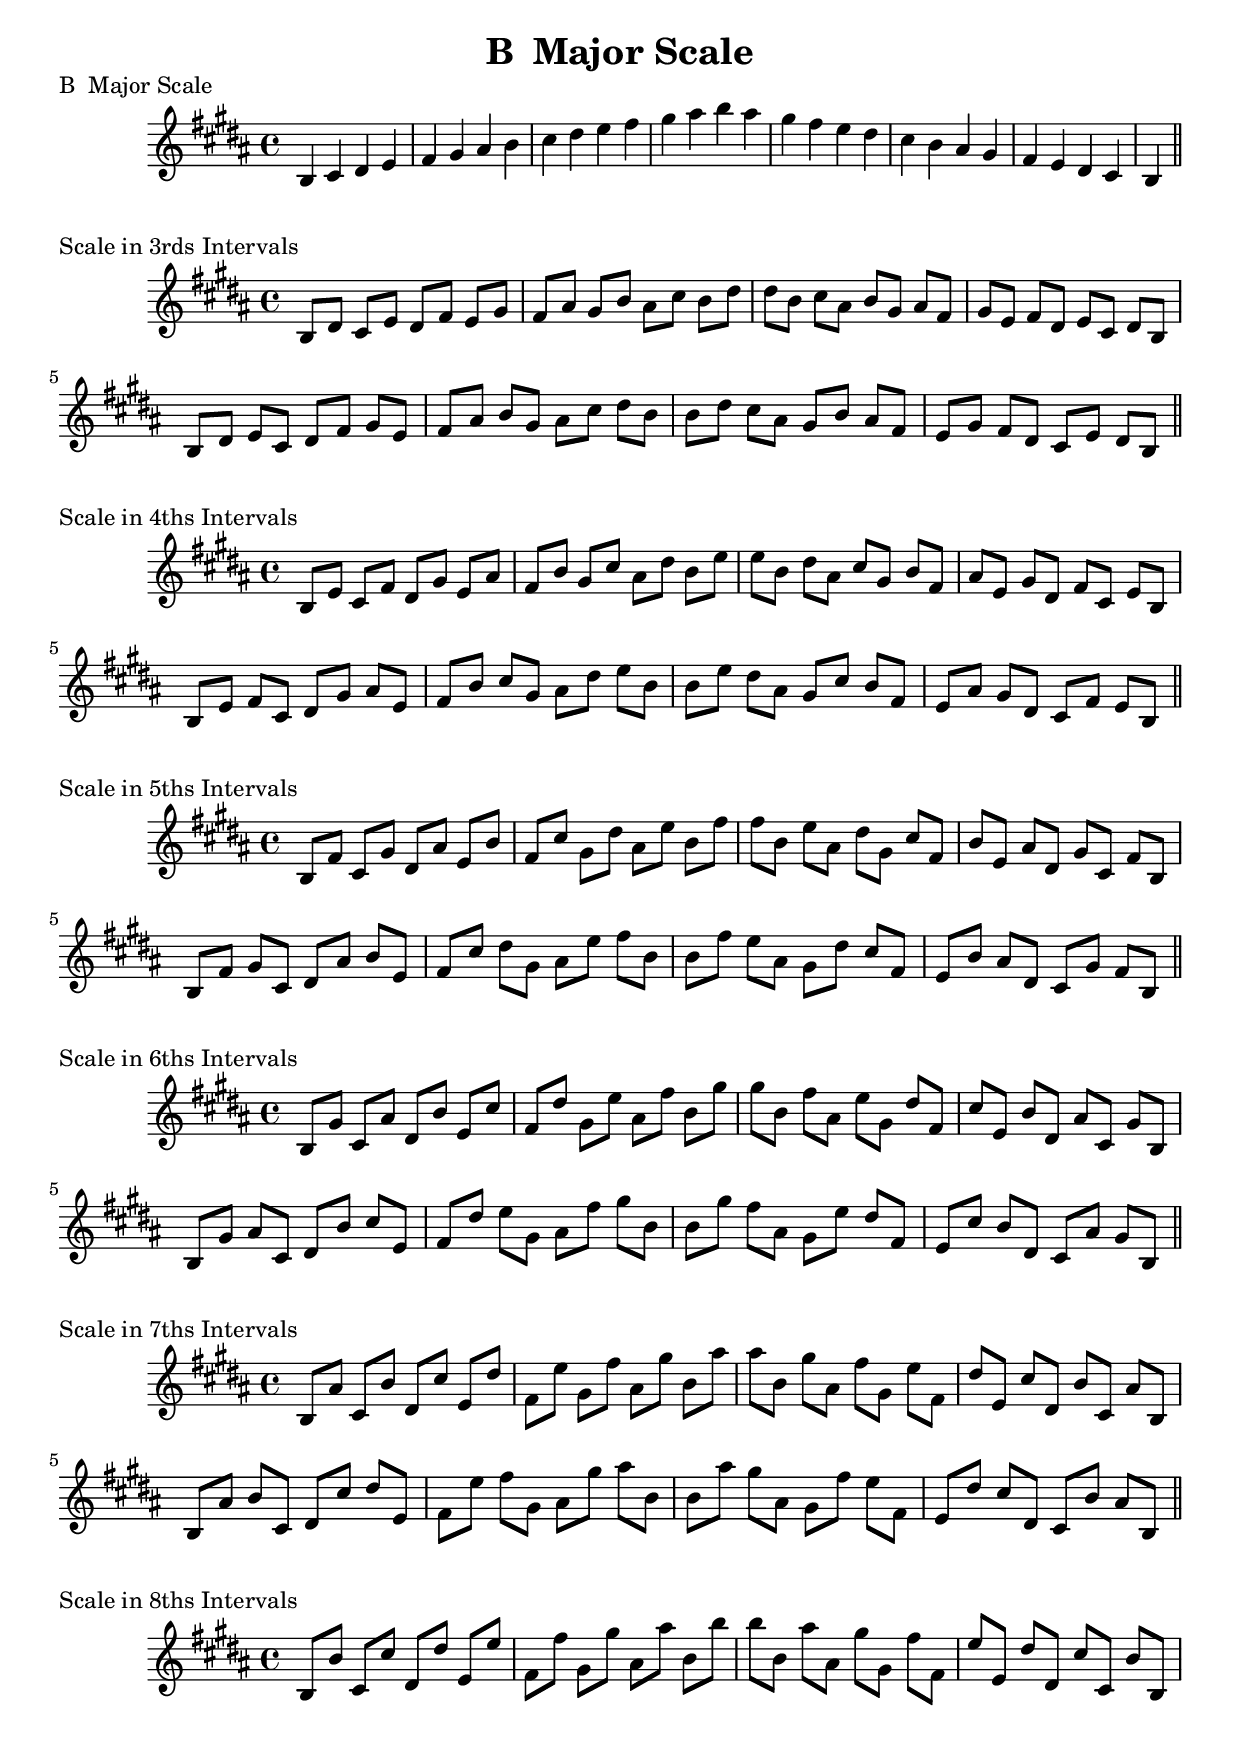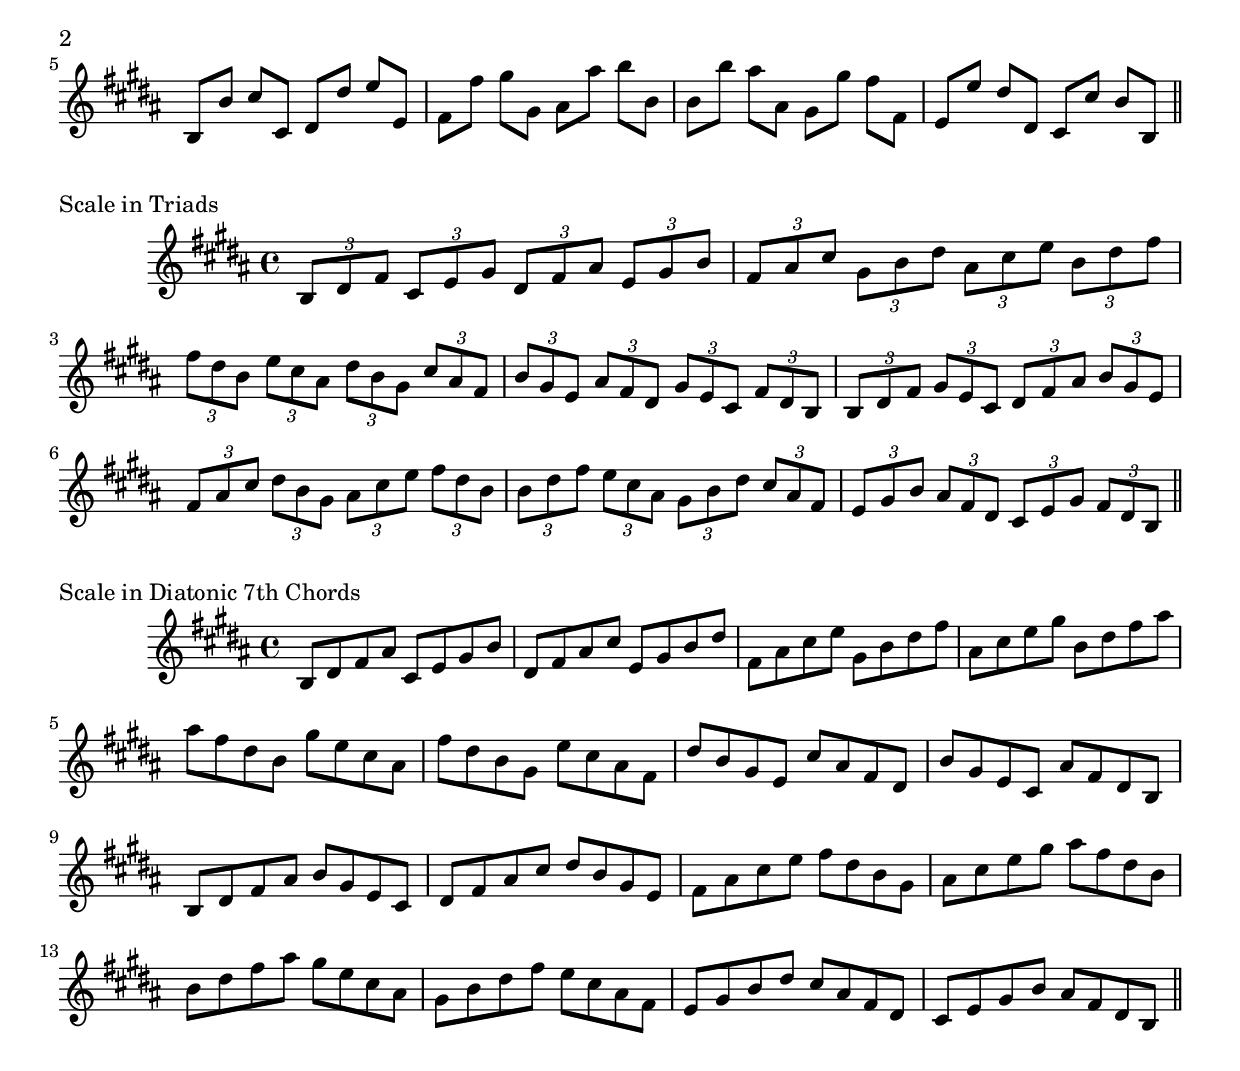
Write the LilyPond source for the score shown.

\version "2.18.2"

\include "scales.ly"

\header{
  title = \markup { "B" " Major Scale" }
}

\score {
  \transpose c b
  \new Staff \relative c {
    \key c \major
    \CMajorScale
    \bar "||"
  }
  \header{
    piece = \markup { "B" " Major Scale" }
  }
}

\score {
  \transpose c b
  \new Staff \relative c {
    \key c \major
    \set Timing.beamExceptions = #'()
    \set Timing.baseMoment = #'(ly:make-moment 1/4)
    \set Timing.beatStructure = #'(1 1 1 1)
    \CMajorScaleThirds
    \bar "||"
  }
  \header{
    piece = \markup { "Scale in 3rds Intervals" }
  }
}

\score {
  \transpose c b
  \new Staff \relative c {
    \key c \major
    \set Timing.beamExceptions = #'()
    \set Timing.baseMoment = #'(ly:make-moment 1/4)
    \set Timing.beatStructure = #'(1 1 1 1)
    \CMajorScaleFourths
    \bar "||"
  }
  \header{
    piece = \markup { "Scale in 4ths Intervals" }
  }
}

\score {
  \transpose c b
  \new Staff \relative c {
    \key c \major
    \set Timing.beamExceptions = #'()
    \set Timing.baseMoment = #'(ly:make-moment 1/4)
    \set Timing.beatStructure = #'(1 1 1 1)
    \CMajorScaleFifths
    \bar "||"
  }
  \header{
    piece = \markup { "Scale in 5ths Intervals" }
  }
}

\score {
  \transpose c b
  \new Staff \relative c {
    \key c \major
    \set Timing.beamExceptions = #'()
    \set Timing.baseMoment = #'(ly:make-moment 1/4)
    \set Timing.beatStructure = #'(1 1 1 1)
    \CMajorScaleSixths
    \bar "||"
  }
  \header{
    piece = \markup { "Scale in 6ths Intervals" }
  }
}

\score {
  \transpose c b
  \new Staff \relative c {
    \key c \major
    \set Timing.beamExceptions = #'()
    \set Timing.baseMoment = #'(ly:make-moment 1/4)
    \set Timing.beatStructure = #'(1 1 1 1)
    \CMajorScaleSevenths
    \bar "||"
  }
  \header{
    piece = \markup { "Scale in 7ths Intervals" }
  }
}

\score {
  \transpose c b
  \new Staff \relative c {
    \key c \major
    \set Timing.beamExceptions = #'()
    \set Timing.baseMoment = #'(ly:make-moment 1/4)
    \set Timing.beatStructure = #'(1 1 1 1)
    \CMajorScaleEights
    \bar "||"
  }
  \header{
    piece = \markup { "Scale in 8ths Intervals" }
  }
}

\score {
  \transpose c b
  \new Staff \relative c {
    \key c \major
    \CMajorScaleTriads
    \bar "||"
  }
  \header{
    piece = \markup { "Scale in Triads" }
  }
}

\score {
  \transpose c b
  \new Staff \relative c {
    \key c \major
    \CMajorScaleChords
    \bar "||"
  }
  \header{
    piece = \markup { "Scale in Diatonic 7th Chords" }
  }
}